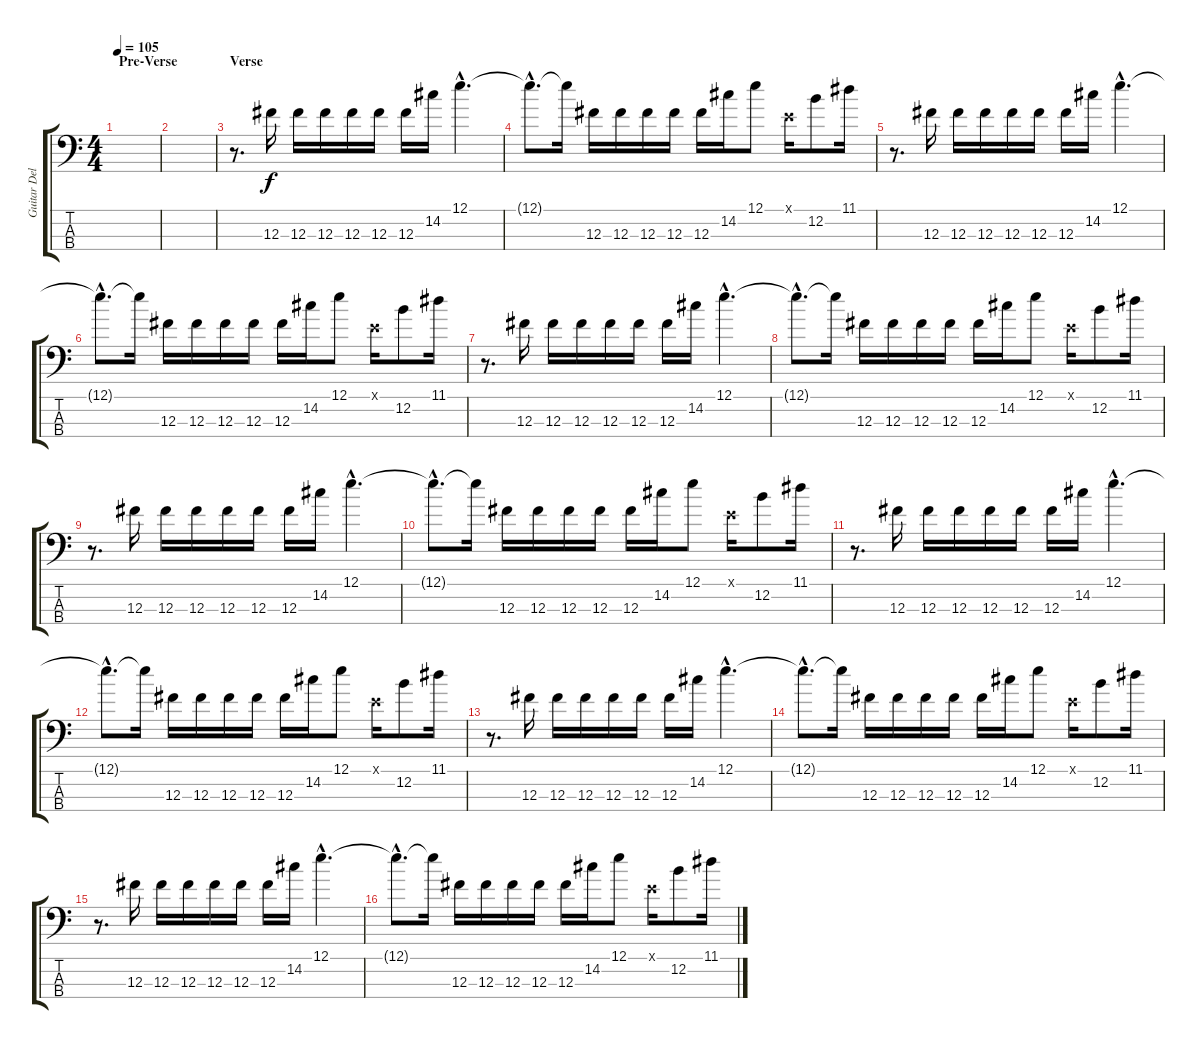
\track ("Guitar Delay 1" "Guitar Del") {instrument electricguitarclean}
\staff {score tabs}
\tuning (E3 B2 Gb2 Gb1) {hide}
\ts (4 4)
\section ("" "Pre-Verse")
\tempo 105
\clef f4
\ks c
|
|
\section ("" "Verse")
r.8{d} 12.3.16 12.3.16 12.3.16 12.3.16 12.3.16 12.3.16 14.2.16 12.1{hac}.4{d} |
12.1{hac t}.8{d} 12.1{t}.16 12.3.16 12.3.16 12.3.16 12.3.16 12.3.16 14.2.16 12.1.8 0.1{x}.16 12.2.8 11.1.16 |
r.8{d} 12.3.16 12.3.16 12.3.16 12.3.16 12.3.16 12.3.16 14.2.16 12.1{hac}.4{d} |
12.1{hac t}.8{d} 12.1{t}.16 12.3.16 12.3.16 12.3.16 12.3.16 12.3.16 14.2.16 12.1.8 0.1{x}.16 12.2.8 11.1.16 |
r.8{d} 12.3.16 12.3.16 12.3.16 12.3.16 12.3.16 12.3.16 14.2.16 12.1{hac}.4{d} |
12.1{hac t}.8{d} 12.1{t}.16 12.3.16 12.3.16 12.3.16 12.3.16 12.3.16 14.2.16 12.1.8 0.1{x}.16 12.2.8 11.1.16 |
r.8{d} 12.3.16 12.3.16 12.3.16 12.3.16 12.3.16 12.3.16 14.2.16 12.1{hac}.4{d} |
12.1{hac t}.8{d} 12.1{t}.16 12.3.16 12.3.16 12.3.16 12.3.16 12.3.16 14.2.16 12.1.8 0.1{x}.16 12.2.8 11.1.16 |
r.8{d} 12.3.16 12.3.16 12.3.16 12.3.16 12.3.16 12.3.16 14.2.16 12.1{hac}.4{d} |
12.1{hac t}.8{d} 12.1{t}.16 12.3.16 12.3.16 12.3.16 12.3.16 12.3.16 14.2.16 12.1.8 0.1{x}.16 12.2.8 11.1.16 |
r.8{d} 12.3.16 12.3.16 12.3.16 12.3.16 12.3.16 12.3.16 14.2.16 12.1{hac}.4{d} |
12.1{hac t}.8{d} 12.1{t}.16 12.3.16 12.3.16 12.3.16 12.3.16 12.3.16 14.2.16 12.1.8 0.1{x}.16 12.2.8 11.1.16 |
r.8{d} 12.3.16 12.3.16 12.3.16 12.3.16 12.3.16 12.3.16 14.2.16 12.1{hac}.4{d} |
12.1{hac t}.8{d} 12.1{t}.16 12.3.16 12.3.16 12.3.16 12.3.16 12.3.16 14.2.16 12.1.8 0.1{x}.16 12.2.8 11.1.16
